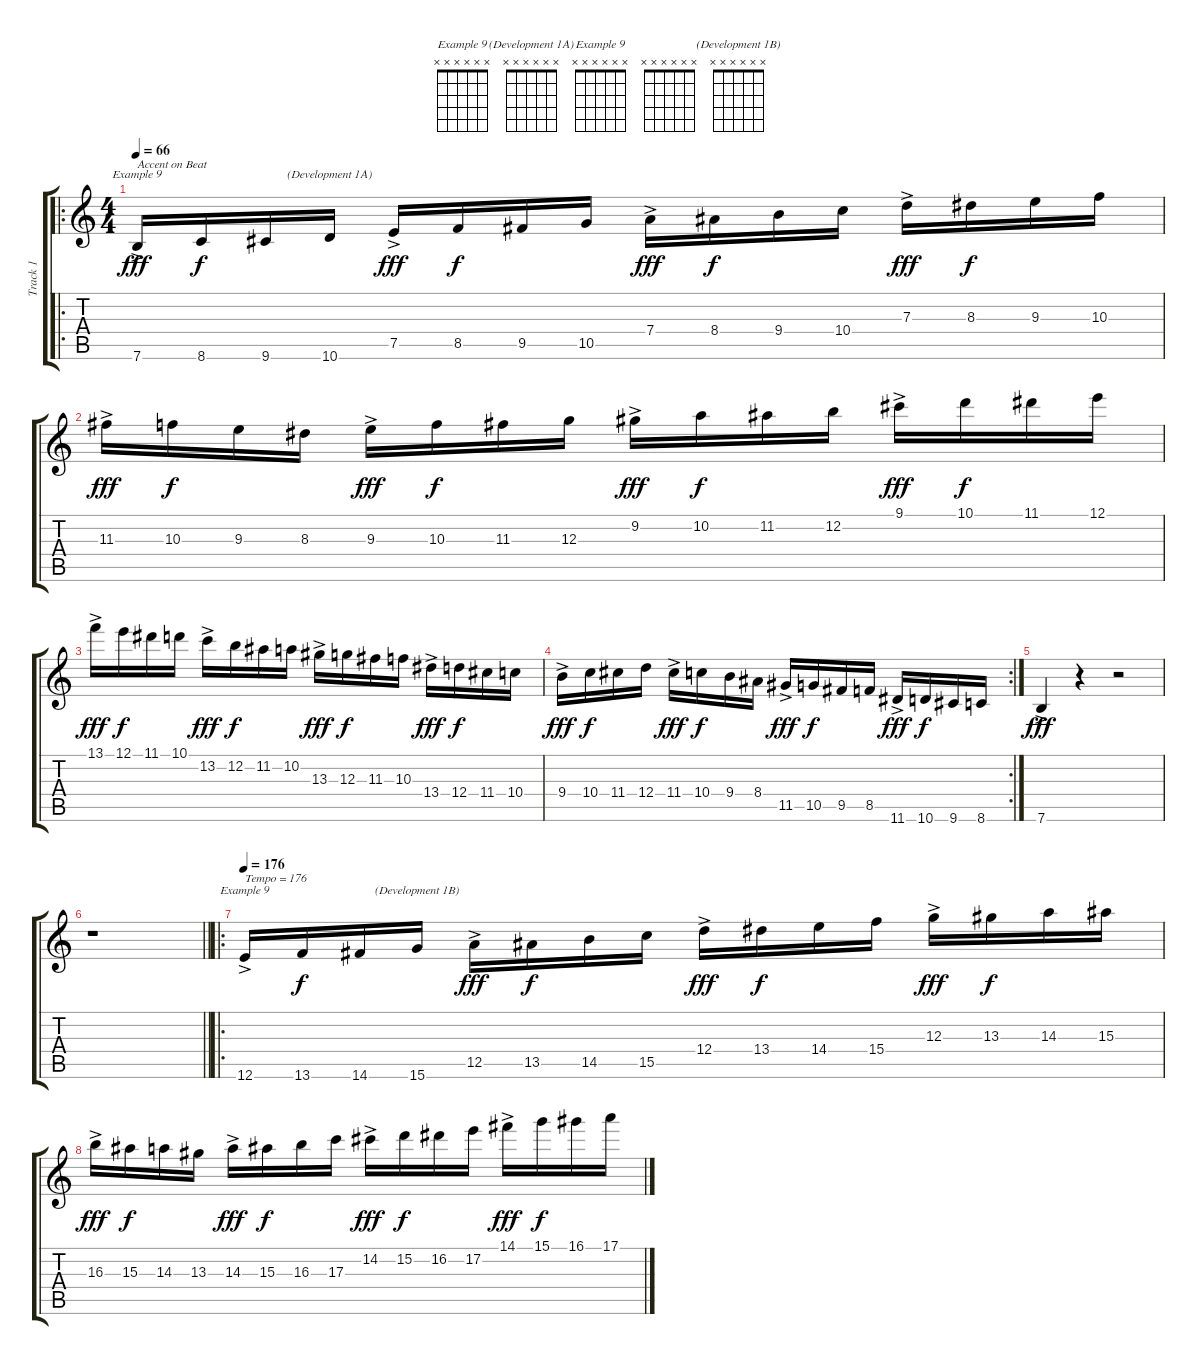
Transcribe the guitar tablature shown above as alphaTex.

\track ("Track 1" "Track 1") {instrument distortionguitar}
\staff {score tabs}
\tuning (E4 B3 G3 D3 A2 E2) {hide}
\chord ("Example 9 " x x x x x x)
\chord ("(Development 1A)" x x x x x x)
\chord ("Example 9" x x x x x x)
\chord ("    " x x x x x x)
\chord ("(Development 1B)" x x x x x x)
\ro
\ts (4 4)
\tempo 66
\clef g2
\ks c
7.6{ac}.16{ch "Example 9 " txt "Accent on Beat" dy fff} 8.6.16{dy f} 9.6.16 10.6.16{ch "(Development 1A)"} 7.5{ac}.16{dy fff} 8.5.16{dy f} 9.5.16 10.5.16 7.4{ac}.16{dy fff} 8.4.16{dy f} 9.4.16 10.4.16 7.3{ac}.16{dy fff} 8.3.16{dy f} 9.3.16 10.3.16 |
11.3{ac}.16{dy fff} 10.3.16{dy f} 9.3.16 8.3.16 9.3{ac}.16{dy fff} 10.3.16{dy f} 11.3.16 12.3.16 9.2{ac}.16{dy fff} 10.2.16{dy f} 11.2.16 12.2.16 9.1{ac}.16{dy fff} 10.1.16{dy f} 11.1.16 12.1.16 |
13.1{ac}.16{dy fff} 12.1.16{dy f} 11.1.16 10.1.16 13.2{ac}.16{dy fff} 12.2.16{dy f} 11.2.16 10.2.16 13.3{ac}.16{dy fff} 12.3.16{dy f} 11.3.16 10.3.16 13.4{ac}.16{dy fff} 12.4.16{dy f} 11.4.16 10.4.16 |
\rc 2
9.4{ac}.16{dy fff} 10.4.16{dy f} 11.4.16 12.4.16 11.4{ac}.16{dy fff} 10.4.16{dy f} 9.4.16 8.4.16 11.5{ac}.16{dy fff} 10.5.16{dy f} 9.5.16 8.5.16 11.6{ac}.16{dy fff} 10.6.16{dy f} 9.6.16 8.6.16 |
7.6{ac}.4{dy fff} r.4 r.2 |
\barLineRight lightlight
r.1 |
\ro
\tempo 176
12.6{ac}.16{ch "Example 9" txt "Tempo = 176"} 13.6.16{dy f} 14.6.16{ch "    "} 15.6.16{ch "(Development 1B)"} 12.5{ac}.16{dy fff} 13.5.16{dy f} 14.5.16 15.5.16 12.4{ac}.16{dy fff} 13.4.16{dy f} 14.4.16 15.4.16 12.3{ac}.16{dy fff} 13.3.16{dy f} 14.3.16 15.3.16 |
16.3{ac}.16{dy fff} 15.3.16{dy f} 14.3.16 13.3.16 14.3{ac}.16{dy fff} 15.3.16{dy f} 16.3.16 17.3.16 14.2{ac}.16{dy fff} 15.2.16{dy f} 16.2.16 17.2.16 14.1{ac}.16{dy fff} 15.1.16{dy f} 16.1.16 17.1.16
